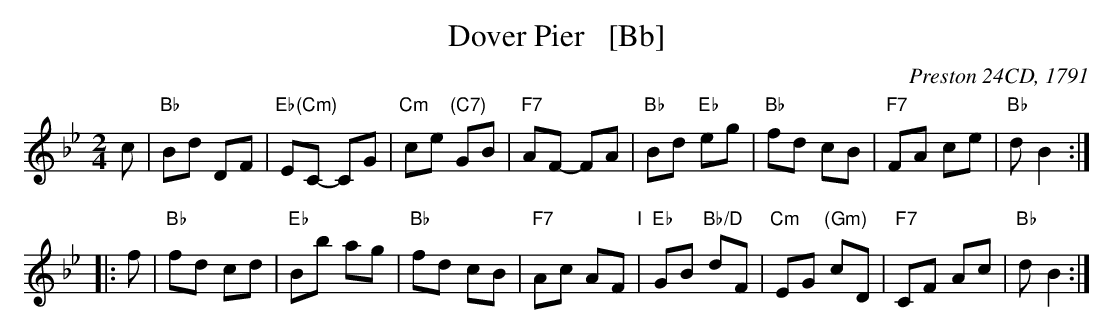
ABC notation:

X:1
T: Dover Pier   [Bb]
O: Preston 24CD, 1791
M: 2/4
L: 1/16
K: Bb
c2 \
|"Bb"B2d2 D2F2 |"Eb(Cm)"E2C2- C2G2 |"Cm"c2e2 "(C7)"G2B2 |"F7"A2F2- F2A2 \
|"Bb"B2d2 "Eb"e2g2 |"Bb"f2d2 c2B2 |"F7"F2A2 c2e2 |"Bb"d2 B4 :|
|: f2 \
|"Bb"f2d2 c2d2 |"Eb"B2b2 a2g2 |"Bb"f2d2 c2B2 |"F7"A2c2 A2F2 "I"\
|"Eb"G2B2 "Bb/D"d2F2 |"Cm"E2G2 "(Gm)"c2D2 |"F7"C2F2 A2c2 |"Bb"d2 B4 :|
